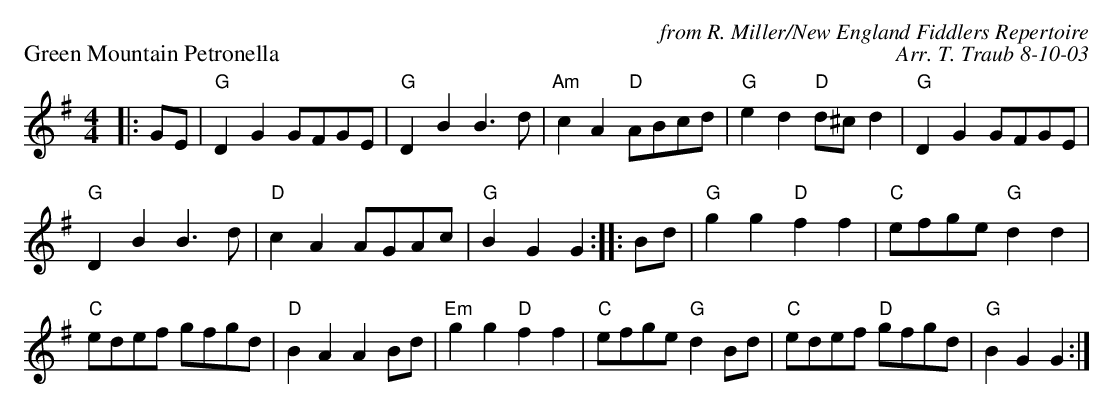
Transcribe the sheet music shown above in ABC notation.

X:1
P: Green Mountain Petronella
C: from R. Miller/New England Fiddlers Repertoire
C: Arr. T. Traub 8-10-03
M: 4/4
K: G
L: 1/8
|: GE|"G"D2 G2 GFGE|"G"D2 B2 B3 d|"Am"c2 A2 "D"ABcd|"G"e2 d2 "D"d^c d2|"G"D2 G2 GFGE|
"G"D2 B2 B3 d|"D"c2 A2 AGAc|"G"B2 G2 G2 :||: Bd|"G"g2 g2 "D"f2 f2|"C"efge "G"d2 d2|
"C"edef gfgd|"D"B2 A2 A2 Bd|"Em"g2 g2 "D"f2 f2|"C"efge "G"d2 Bd|"C"edef "D"gfgd|"G"B2 G2 G2 :|
